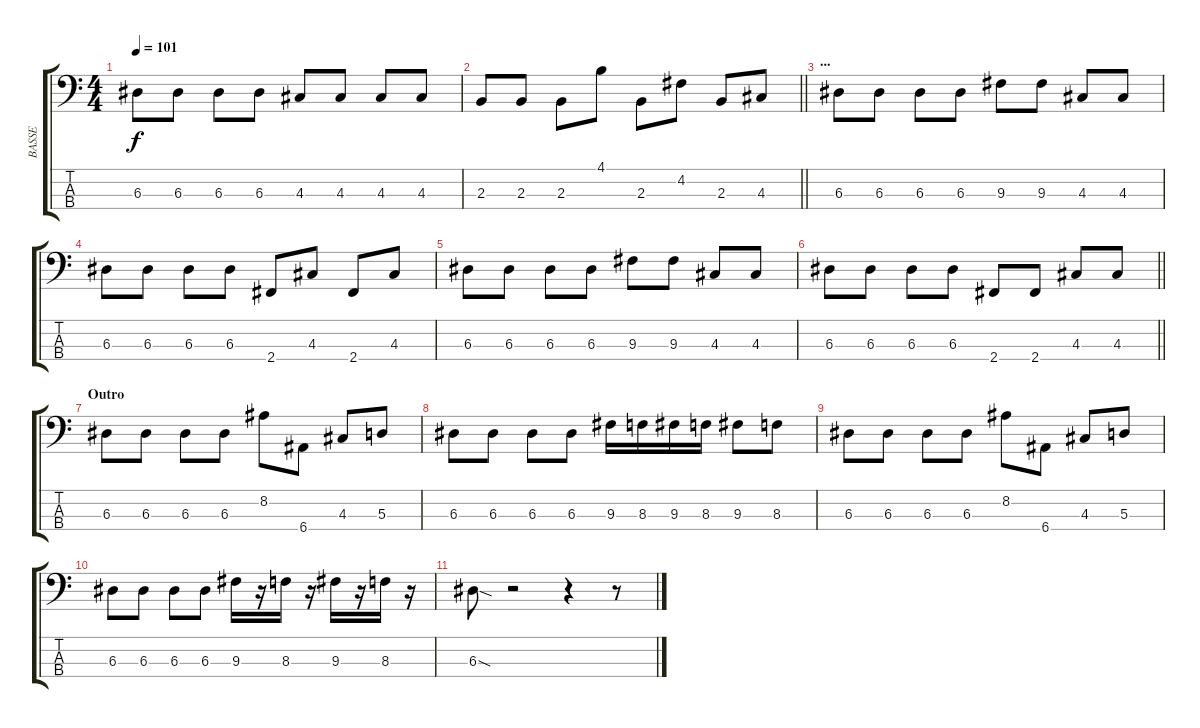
\track ("BASSE" "BASSE") {instrument electricbasspick}
\staff {score tabs}
\tuning (G2 D2 A1 E1) {hide}
\ts (4 4)
\tempo 101
\clef f4
\ks c
6.3.8{dy f} 6.3.8 6.3.8 6.3.8 4.3.8 4.3.8 4.3.8 4.3.8 |
\barLineRight lightlight
2.3.8 2.3.8 2.3.8 4.1.8 2.3.8 4.2.8 2.3.8 4.3.8 |
\section ("" "...")
6.3.8 6.3.8 6.3.8 6.3.8 9.3.8 9.3.8 4.3.8 4.3.8 |
6.3.8 6.3.8 6.3.8 6.3.8 2.4.8 4.3.8 2.4.8 4.3.8 |
6.3.8 6.3.8 6.3.8 6.3.8 9.3.8 9.3.8 4.3.8 4.3.8 |
\barLineRight lightlight
6.3.8 6.3.8 6.3.8 6.3.8 2.4.8 2.4.8 4.3.8 4.3.8 |
\section ("" "Outro")
6.3.8 6.3.8 6.3.8 6.3.8 8.2.8 6.4.8 4.3.8 5.3.8 |
6.3.8 6.3.8 6.3.8 6.3.8 9.3.16 8.3.16 9.3.16 8.3.16 9.3.8 8.3.8 |
6.3.8 6.3.8 6.3.8 6.3.8 8.2.8 6.4.8 4.3.8 5.3.8 |
6.3.8 6.3.8 6.3.8 6.3.8 9.3.16 r.16 8.3.16 r.16 9.3.16 r.16 8.3.16 r.16 |
6.3{sod}.8 r.2 r.4 r.8
